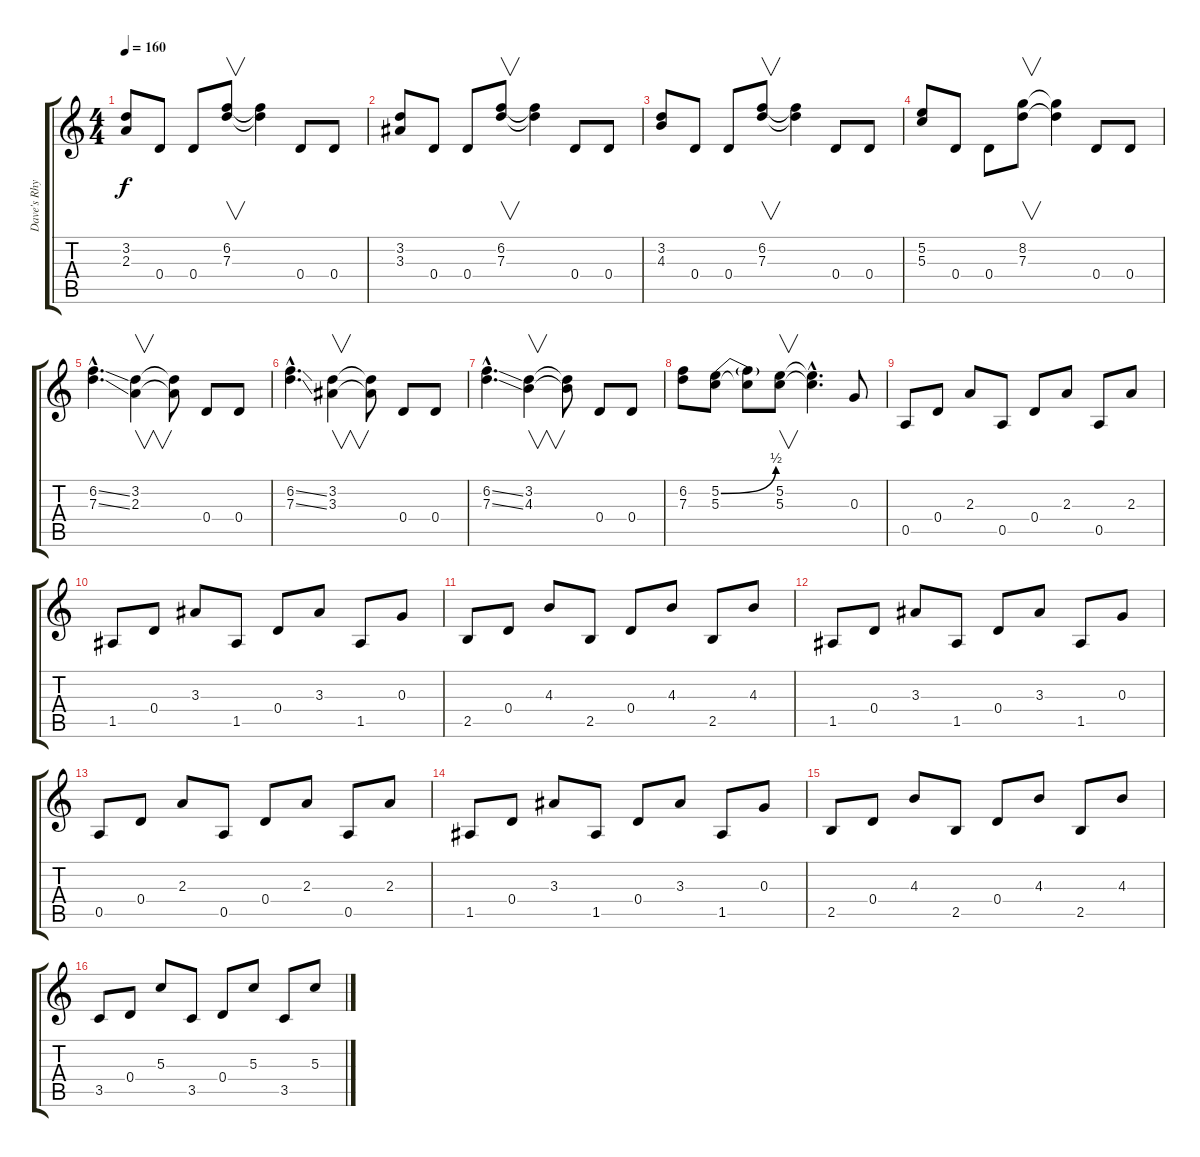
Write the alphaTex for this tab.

\track ("Dave's Rhythm" "Dave's Rhy") {instrument overdrivenguitar}
\staff {score tabs}
\tuning (E4 B3 G3 D3 A2 E2) {hide}
\ts (4 4)
\tempo 160
\clef g2
\ks c
(3.2 2.3).8{dy f} 0.4.8 0.4.8 (6.2 7.3).8{v} (6.2{t} 7.3{t}).4 0.4.8 0.4.8 |
(3.2 3.3).8 0.4.8 0.4.8 (6.2 7.3).8{v} (6.2{t} 7.3{t}).4 0.4.8 0.4.8 |
(3.2 4.3).8 0.4.8 0.4.8 (6.2 7.3).8{v} (6.2{t} 7.3{t}).4 0.4.8 0.4.8 |
(5.2 5.3).8 0.4.8 0.4.8 (8.2 7.3).8{v} (8.2{t} 7.3{t}).4 0.4.8 0.4.8 |
(6.2{ss hac} 7.3{ss hac}).4{d} (3.2 2.3).4{v} (3.2{t} 2.3{t}).8 0.4.8 0.4.8 |
(6.2{ss hac} 7.3{ss hac}).4{d} (3.2 3.3).4{v} (3.2{t} 3.3{t}).8 0.4.8 0.4.8 |
(6.2{ss hac} 7.3{ss hac}).4{d} (3.2 4.3).4{v} (3.2{t} 4.3{t}).8 0.4.8 0.4.8 |
(6.2 7.3).8 (5.2{be (bend 0 0 60 2)} 5.3).8 (5.2{t} 5.3{t}).8 (5.2 5.3).8{v} (5.2{hac t} 5.3{hac t}).4{d} 0.3.8 |
0.5.8 0.4.8 2.3.8 0.5.8 0.4.8 2.3.8 0.5.8 2.3.8 |
1.5.8 0.4.8 3.3.8 1.5.8 0.4.8 3.3.8 1.5.8 0.3.8 |
2.5.8 0.4.8 4.3.8 2.5.8 0.4.8 4.3.8 2.5.8 4.3.8 |
1.5.8 0.4.8 3.3.8 1.5.8 0.4.8 3.3.8 1.5.8 0.3.8 |
0.5.8 0.4.8 2.3.8 0.5.8 0.4.8 2.3.8 0.5.8 2.3.8 |
1.5.8 0.4.8 3.3.8 1.5.8 0.4.8 3.3.8 1.5.8 0.3.8 |
2.5.8 0.4.8 4.3.8 2.5.8 0.4.8 4.3.8 2.5.8 4.3.8 |
3.5.8 0.4.8 5.3.8 3.5.8 0.4.8 5.3.8 3.5.8 5.3.8
